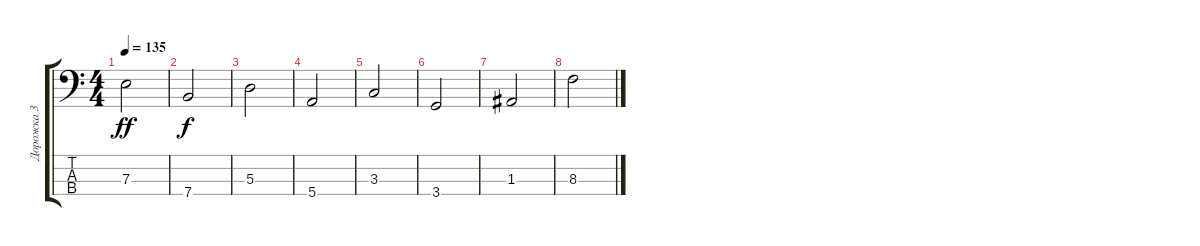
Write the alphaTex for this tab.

\track ("Дорожка 3" "Дорожка 3") {instrument electricbassfinger}
\staff {score tabs}
\tuning (G2 D2 A1 E1) {hide}
\ts (4 4)
\tempo 135
\clef f4
\ks c
7.3.2{dy ff} |
7.4.2{dy f} |
5.3.2 |
5.4.2 |
3.3.2 |
3.4.2 |
1.3.2 |
8.3.2
